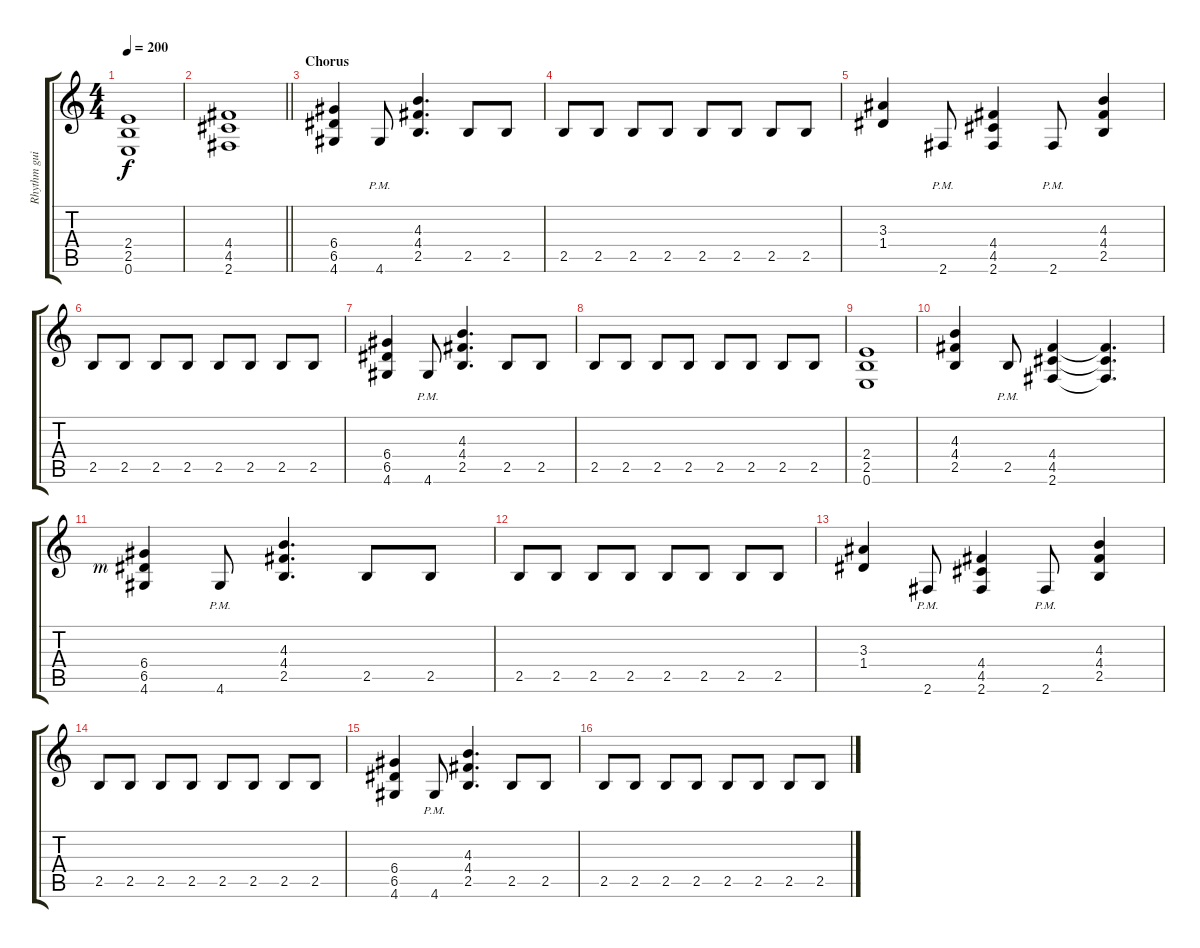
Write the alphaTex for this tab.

\track ("Rhythm guitar 2" "Rhythm gui") {instrument distortionguitar}
\staff {score tabs}
\tuning (E4 B3 G3 D3 A2 E2) {hide}
\ts (4 4)
\tempo 200
\clef g2
\ks c
(2.4 2.5 0.6).1{dy f} |
\barLineRight lightlight
(4.4 4.5 2.6).1 |
\section ("" "Chorus")
(6.4 6.5 4.6).4 4.6{pm}.8 (4.3 4.4 2.5).4{d} 2.5.8 2.5.8 |
2.5.8 2.5.8 2.5.8 2.5.8 2.5.8 2.5.8 2.5.8 2.5.8 |
(3.3 1.4).4 2.6{pm}.8 (4.4 4.5 2.6).4 2.6{pm}.8 (4.3 4.4 2.5).4 |
2.5.8 2.5.8 2.5.8 2.5.8 2.5.8 2.5.8 2.5.8 2.5.8 |
(6.4 6.5 4.6).4 4.6{pm}.8 (4.3 4.4 2.5).4{d} 2.5.8 2.5.8 |
2.5.8 2.5.8 2.5.8 2.5.8 2.5.8 2.5.8 2.5.8 2.5.8 |
(2.4 2.5 0.6).1 |
(4.3 4.4 2.5).4 2.5{pm}.8 (4.4 4.5 2.6).4 (4.4{t} 4.5{t} 2.6{t}).4{d} |
(6.4 6.5{rf 3} 4.6).4 4.6{pm}.8 (4.3 4.4 2.5).4{d} 2.5.8 2.5.8 |
2.5.8 2.5.8 2.5.8 2.5.8 2.5.8 2.5.8 2.5.8 2.5.8 |
(3.3 1.4).4 2.6{pm}.8 (4.4 4.5 2.6).4 2.6{pm}.8 (4.3 4.4 2.5).4 |
2.5.8 2.5.8 2.5.8 2.5.8 2.5.8 2.5.8 2.5.8 2.5.8 |
(6.4 6.5 4.6).4 4.6{pm}.8 (4.3 4.4 2.5).4{d} 2.5.8 2.5.8 |
2.5.8 2.5.8 2.5.8 2.5.8 2.5.8 2.5.8 2.5.8 2.5.8
